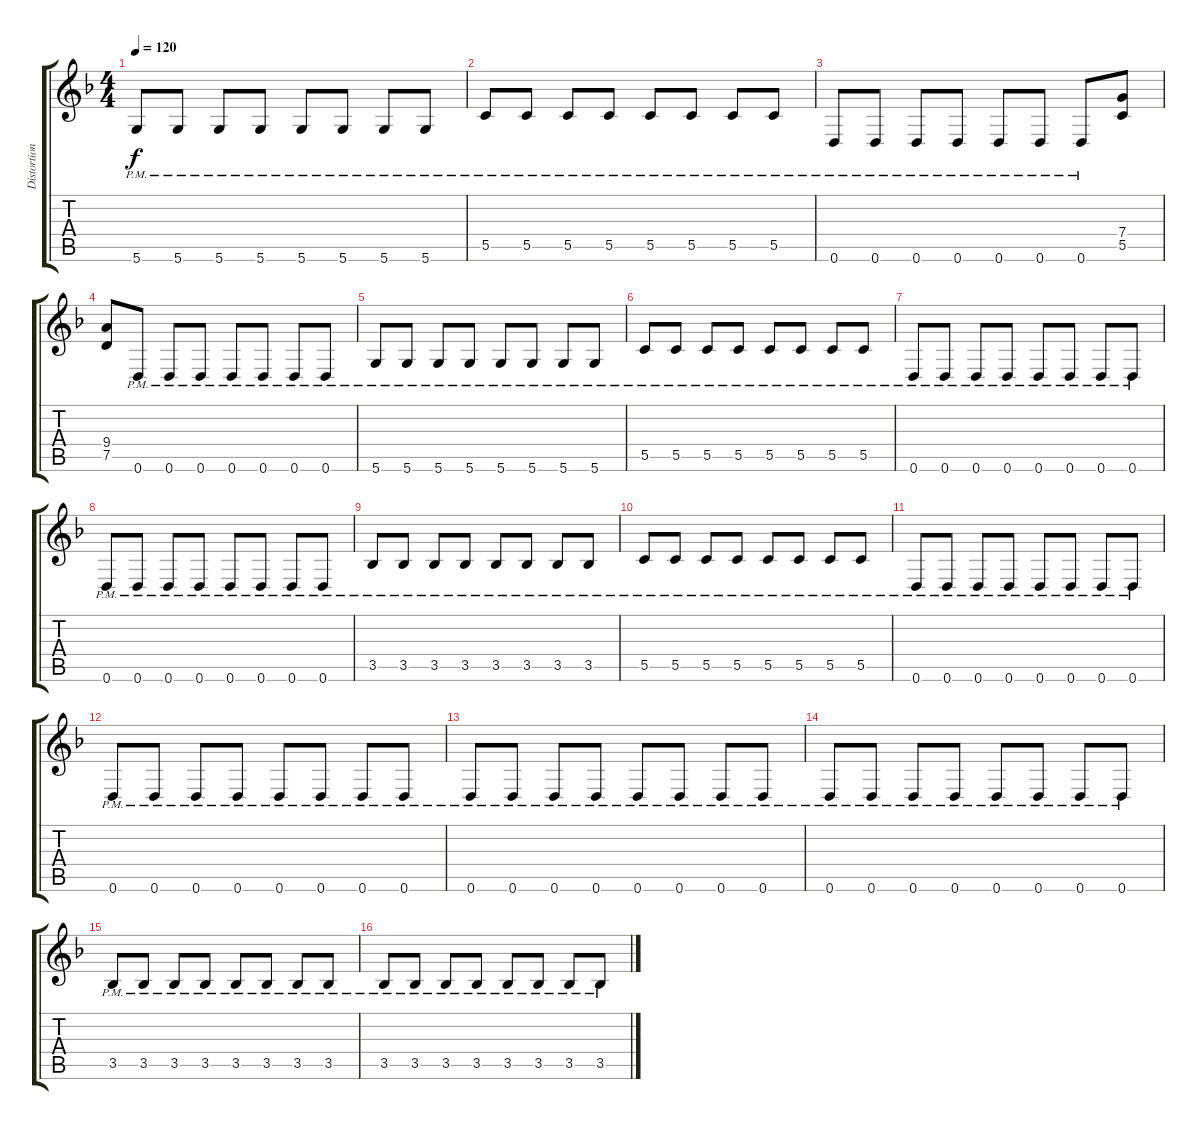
\track ("Distortion Guitar 1" "Distortion") {instrument distortionguitar}
\staff {score tabs}
\tuning (D4 A3 F3 C3 G2 D2) {hide}
\ts (4 4)
\tempo 120
\clef g2
\ks f
5.6{pm}.8{dy f} 5.6{pm}.8 5.6{pm}.8 5.6{pm}.8 5.6{pm}.8 5.6{pm}.8 5.6{pm}.8 5.6{pm}.8 |
5.5{pm}.8 5.5{pm}.8 5.5{pm}.8 5.5{pm}.8 5.5{pm}.8 5.5{pm}.8 5.5{pm}.8 5.5{pm}.8 |
0.6{pm}.8 0.6{pm}.8 0.6{pm}.8 0.6{pm}.8 0.6{pm}.8 0.6{pm}.8 0.6{pm}.8 (7.4 5.5).8 |
(9.4 7.5).8 0.6{pm}.8 0.6{pm}.8 0.6{pm}.8 0.6{pm}.8 0.6{pm}.8 0.6{pm}.8 0.6{pm}.8 |
5.6{pm}.8 5.6{pm}.8 5.6{pm}.8 5.6{pm}.8 5.6{pm}.8 5.6{pm}.8 5.6{pm}.8 5.6{pm}.8 |
5.5{pm}.8 5.5{pm}.8 5.5{pm}.8 5.5{pm}.8 5.5{pm}.8 5.5{pm}.8 5.5{pm}.8 5.5{pm}.8 |
0.6{pm}.8 0.6{pm}.8 0.6{pm}.8 0.6{pm}.8 0.6{pm}.8 0.6{pm}.8 0.6{pm}.8 0.6{pm}.8 |
0.6{pm}.8 0.6{pm}.8 0.6{pm}.8 0.6{pm}.8 0.6{pm}.8 0.6{pm}.8 0.6{pm}.8 0.6{pm}.8 |
3.5{pm}.8 3.5{pm}.8 3.5{pm}.8 3.5{pm}.8 3.5{pm}.8 3.5{pm}.8 3.5{pm}.8 3.5{pm}.8 |
5.5{pm}.8 5.5{pm}.8 5.5{pm}.8 5.5{pm}.8 5.5{pm}.8 5.5{pm}.8 5.5{pm}.8 5.5{pm}.8 |
0.6{pm}.8 0.6{pm}.8 0.6{pm}.8 0.6{pm}.8 0.6{pm}.8 0.6{pm}.8 0.6{pm}.8 0.6{pm}.8 |
0.6{pm}.8 0.6{pm}.8 0.6{pm}.8 0.6{pm}.8 0.6{pm}.8 0.6{pm}.8 0.6{pm}.8 0.6{pm}.8 |
0.6{pm}.8 0.6{pm}.8 0.6{pm}.8 0.6{pm}.8 0.6{pm}.8 0.6{pm}.8 0.6{pm}.8 0.6{pm}.8 |
0.6{pm}.8 0.6{pm}.8 0.6{pm}.8 0.6{pm}.8 0.6{pm}.8 0.6{pm}.8 0.6{pm}.8 0.6{pm}.8 |
3.5{pm}.8 3.5{pm}.8 3.5{pm}.8 3.5{pm}.8 3.5{pm}.8 3.5{pm}.8 3.5{pm}.8 3.5{pm}.8 |
3.5{pm}.8 3.5{pm}.8 3.5{pm}.8 3.5{pm}.8 3.5{pm}.8 3.5{pm}.8 3.5{pm}.8 3.5{pm}.8
